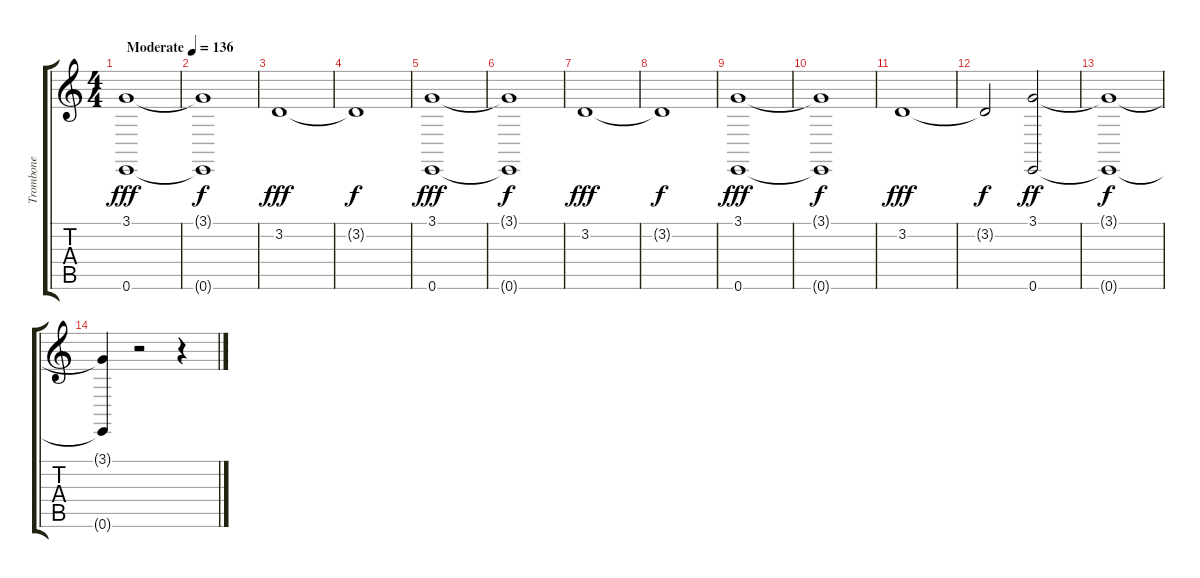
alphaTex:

\track ("Trombone" "Trombone") {instrument trombone}
\staff {score tabs}
\tuning (E4 B3 G3 D3 A2 E2) {hide}
\ts (4 4)
\tempo (136 "Moderate")
\clef g2
\ks c
(3.1 0.6).1{dy fff instrument trombone} |
(3.1{t} 0.6{t}).1{dy f} |
3.2.1{dy fff} |
3.2{t}.1{dy f} |
(3.1 0.6).1{dy fff} |
(3.1{t} 0.6{t}).1{dy f} |
3.2.1{dy fff} |
3.2{t}.1{dy f} |
(3.1 0.6).1{dy fff} |
(3.1{t} 0.6{t}).1{dy f} |
3.2.1{dy fff} |
3.2{t}.2{dy f} (3.1 0.6).2{dy ff} |
(3.1{t} 0.6{t}).1{dy f} |
(3.1{t} 0.6{t}).4 r.2 r.4
